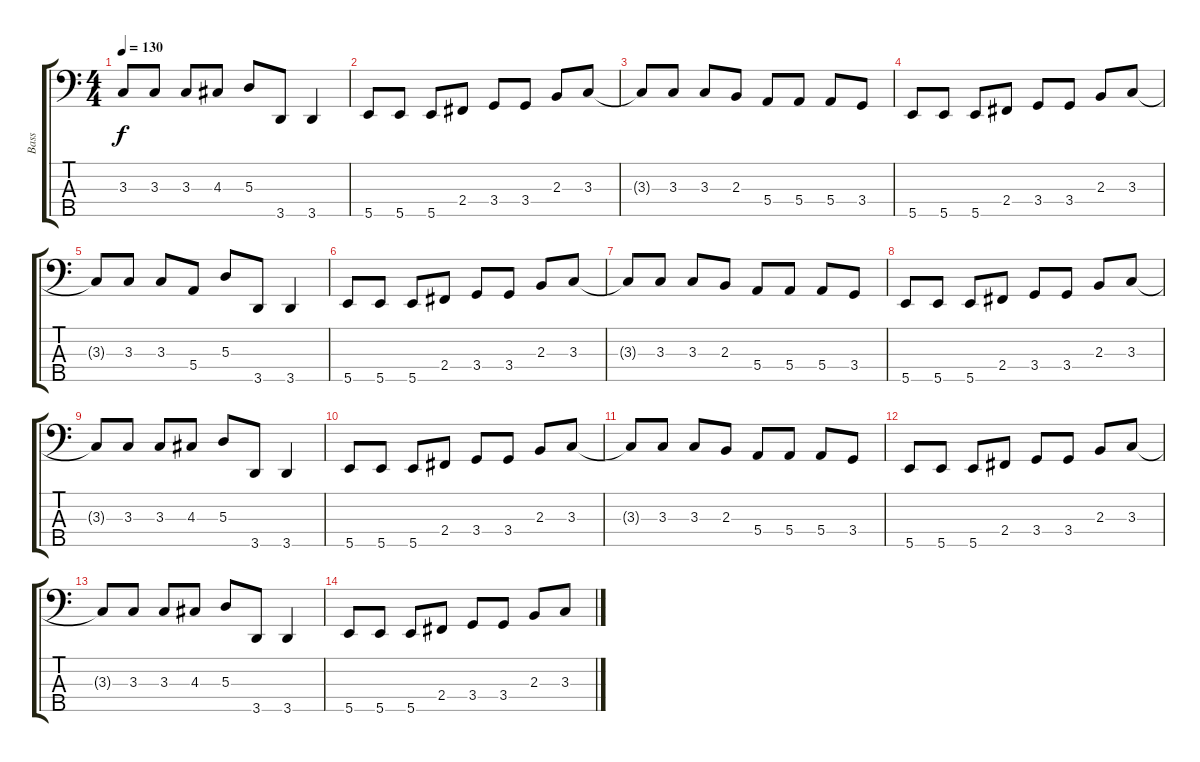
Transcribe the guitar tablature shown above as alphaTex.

\track ("Bass" "Bass") {instrument electricbassfinger}
\staff {score tabs}
\tuning (G2 D2 A1 E1 B0) {hide}
\ts (4 4)
\tempo 130
\clef f4
\ks c
3.3{t}.8{dy f} 3.3.8 3.3.8 4.3.8 5.3.8 3.5.8 3.5.4 |
5.5.8 5.5.8 5.5.8 2.4.8 3.4.8 3.4.8 2.3.8 3.3.8 |
3.3{t}.8 3.3.8 3.3.8 2.3.8 5.4.8 5.4.8 5.4.8 3.4.8 |
5.5.8 5.5.8 5.5.8 2.4.8 3.4.8 3.4.8 2.3.8 3.3.8 |
3.3{t}.8 3.3.8 3.3.8 5.4.8 5.3.8 3.5.8 3.5.4 |
5.5.8 5.5.8 5.5.8 2.4.8 3.4.8 3.4.8 2.3.8 3.3.8 |
3.3{t}.8 3.3.8 3.3.8 2.3.8 5.4.8 5.4.8 5.4.8 3.4.8 |
5.5.8 5.5.8 5.5.8 2.4.8 3.4.8 3.4.8 2.3.8 3.3.8 |
3.3{t}.8 3.3.8 3.3.8 4.3.8 5.3.8 3.5.8 3.5.4 |
5.5.8 5.5.8 5.5.8 2.4.8 3.4.8 3.4.8 2.3.8 3.3.8 |
3.3{t}.8 3.3.8 3.3.8 2.3.8 5.4.8 5.4.8 5.4.8 3.4.8 |
5.5.8 5.5.8 5.5.8 2.4.8 3.4.8 3.4.8 2.3.8 3.3.8 |
3.3{t}.8{volume 11} 3.3.8 3.3.8{volume 9} 4.3.8 5.3.8{volume 7} 3.5.8 3.5.4{volume 5} |
5.5.8{volume 4} 5.5.8 5.5.8{volume 3} 2.4.8 3.4.8{volume 2} 3.4.8 2.3.8{volume 2} 3.3.8
